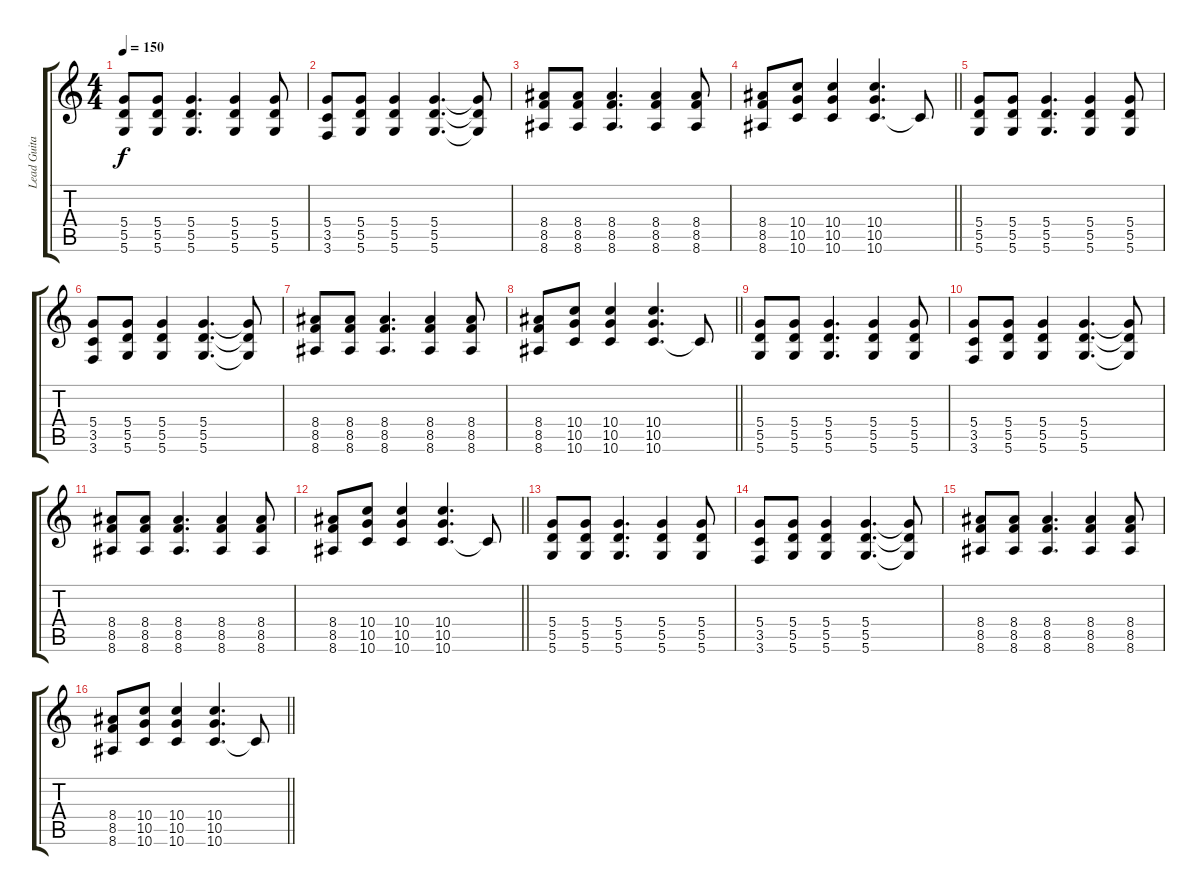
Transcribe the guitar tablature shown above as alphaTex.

\track ("Lead Guitar - Brad Delson" "Lead Guita") {instrument overdrivenguitar}
\staff {score tabs}
\tuning (E4 B3 G3 D3 A2 D2) {hide}
\ts (4 4)
\tempo 150
\clef g2
\ks c
(5.4 5.5 5.6).8{dy f} (5.4 5.5 5.6).8 (5.4 5.5 5.6).4{d} (5.4 5.5 5.6).4 (5.4 5.5 5.6).8 |
(5.4 3.5 3.6).8 (5.4 5.5 5.6).8 (5.4 5.5 5.6).4 (5.4 5.5 5.6).4{d} (5.4{t} 5.5{t} 5.6{t}).8 |
(8.4 8.5 8.6).8 (8.4 8.5 8.6).8 (8.4 8.5 8.6).4{d} (8.4 8.5 8.6).4 (8.4 8.5 8.6).8 |
\barLineRight lightlight
(8.4 8.5 8.6).8 (10.4 10.5 10.6).8 (10.4 10.5 10.6).4 (10.4 10.5 10.6).4{d} 10.6{t}.8 |
(5.4 5.5 5.6).8 (5.4 5.5 5.6).8 (5.4 5.5 5.6).4{d} (5.4 5.5 5.6).4 (5.4 5.5 5.6).8 |
(5.4 3.5 3.6).8 (5.4 5.5 5.6).8 (5.4 5.5 5.6).4 (5.4 5.5 5.6).4{d} (5.4{t} 5.5{t} 5.6{t}).8 |
(8.4 8.5 8.6).8 (8.4 8.5 8.6).8 (8.4 8.5 8.6).4{d} (8.4 8.5 8.6).4 (8.4 8.5 8.6).8 |
\barLineRight lightlight
(8.4 8.5 8.6).8 (10.4 10.5 10.6).8 (10.4 10.5 10.6).4 (10.4 10.5 10.6).4{d} 10.6{t}.8 |
(5.4 5.5 5.6).8 (5.4 5.5 5.6).8 (5.4 5.5 5.6).4{d} (5.4 5.5 5.6).4 (5.4 5.5 5.6).8 |
(5.4 3.5 3.6).8 (5.4 5.5 5.6).8 (5.4 5.5 5.6).4 (5.4 5.5 5.6).4{d} (5.4{t} 5.5{t} 5.6{t}).8 |
(8.4 8.5 8.6).8 (8.4 8.5 8.6).8 (8.4 8.5 8.6).4{d} (8.4 8.5 8.6).4 (8.4 8.5 8.6).8 |
\barLineRight lightlight
(8.4 8.5 8.6).8 (10.4 10.5 10.6).8 (10.4 10.5 10.6).4 (10.4 10.5 10.6).4{d} 10.6{t}.8 |
(5.4 5.5 5.6).8 (5.4 5.5 5.6).8 (5.4 5.5 5.6).4{d} (5.4 5.5 5.6).4 (5.4 5.5 5.6).8 |
(5.4 3.5 3.6).8 (5.4 5.5 5.6).8 (5.4 5.5 5.6).4 (5.4 5.5 5.6).4{d} (5.4{t} 5.5{t} 5.6{t}).8 |
(8.4 8.5 8.6).8 (8.4 8.5 8.6).8 (8.4 8.5 8.6).4{d} (8.4 8.5 8.6).4 (8.4 8.5 8.6).8 |
\barLineRight lightlight
(8.4 8.5 8.6).8 (10.4 10.5 10.6).8 (10.4 10.5 10.6).4 (10.4 10.5 10.6).4{d} 10.6{t}.8
